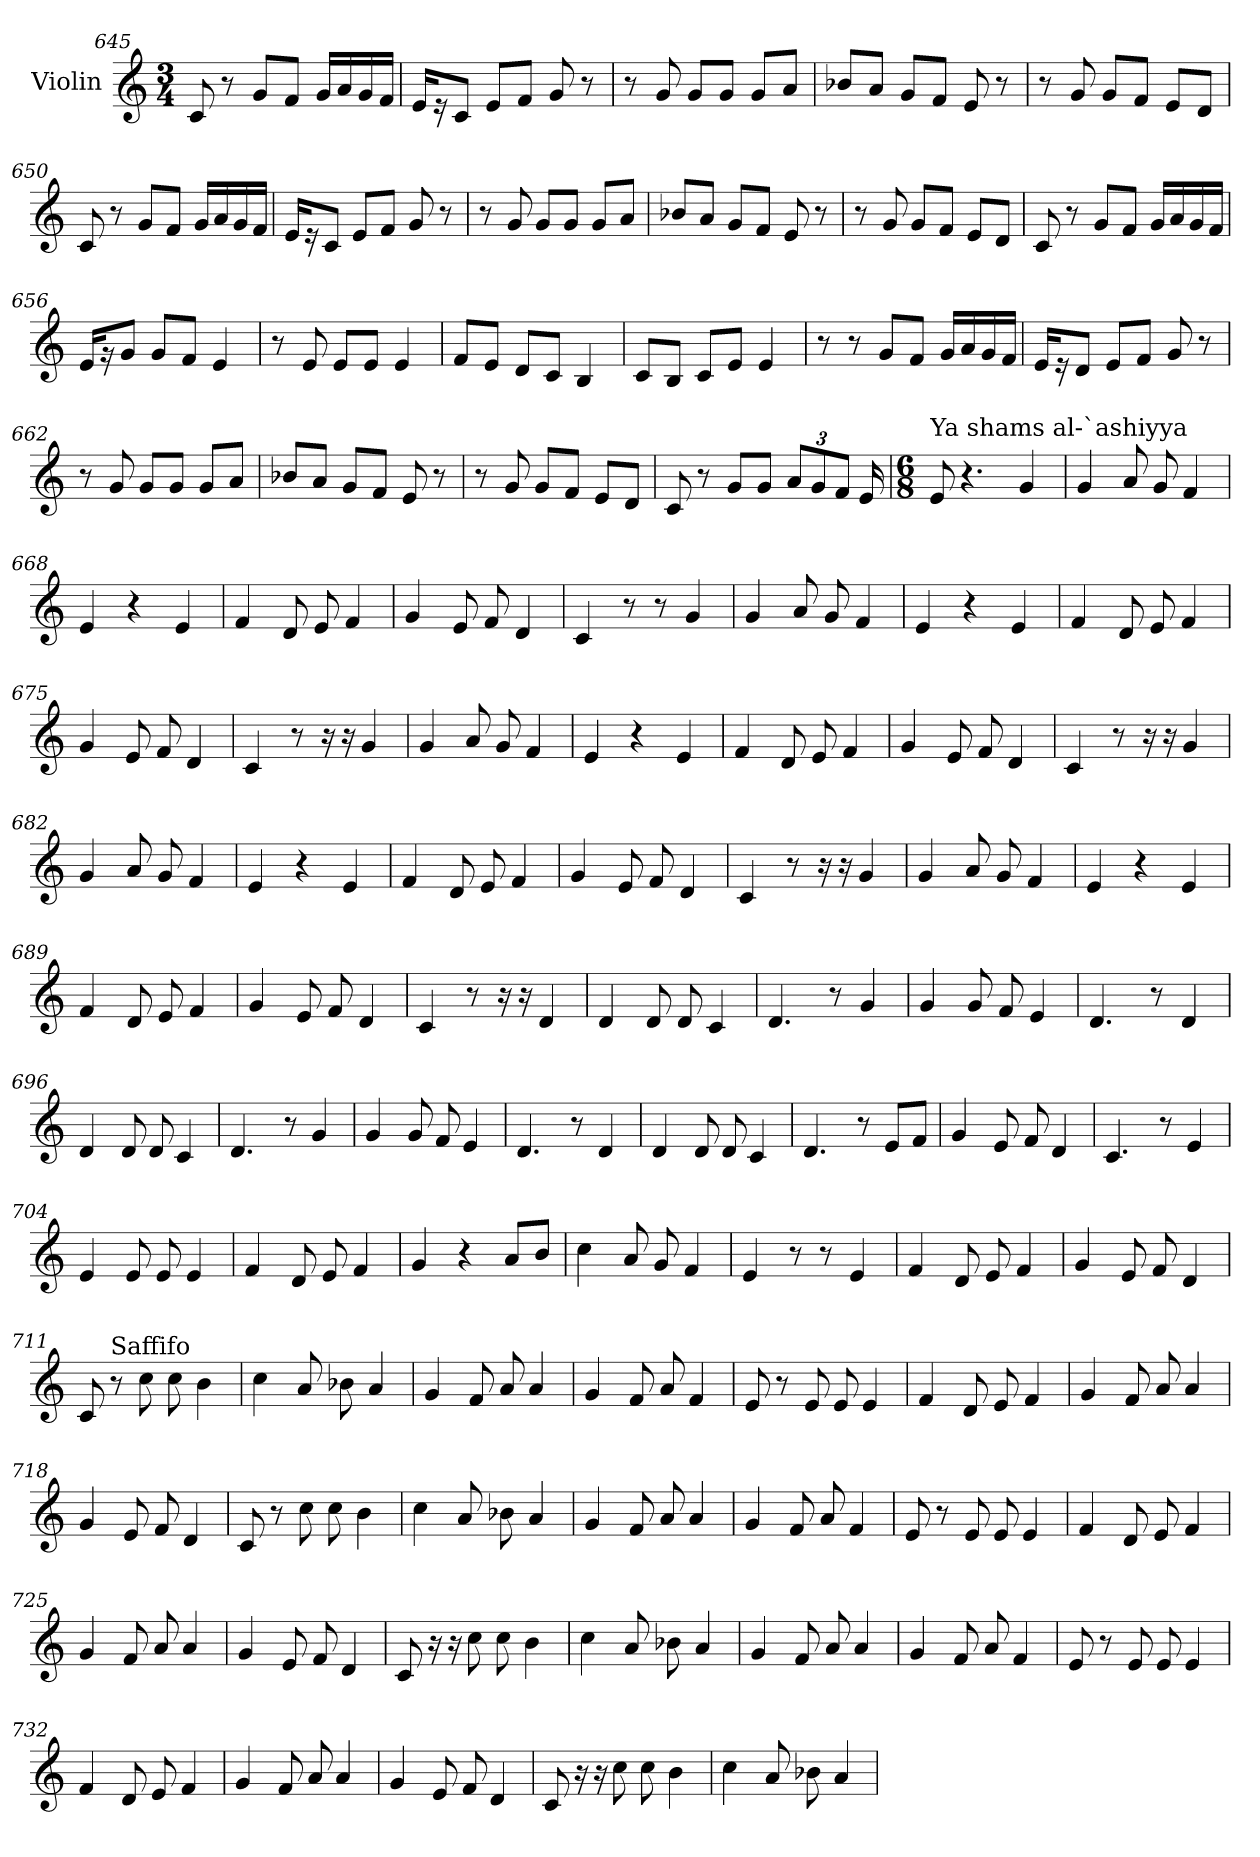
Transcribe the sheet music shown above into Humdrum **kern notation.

**kern
*part1
*staff1
*I"Violin
!!LO:PB:g=z
*clefG2
*k[]
*C:
*M3/4
=645
8c/
8r
8g/L
8f/J
16g/LL
16a/
16g/
16f/JJ
=646
16e/KL
16r
8c/J
8e/L
8f/J
8g/
8r
=647
8r
8g/
8g/L
8g/J
8g/L
8a/J
!!LO:PB:g=z
=648
8b-X/L
8a/J
8g/L
8f/J
8e/
8r
=649
8r
8g/
8g/L
8f/J
8e/L
8d/J
!!LO:PB:g=z
=650
8c/
8r
8g/L
8f/J
16g/LL
16a/
16g/
16f/JJ
=651
16e/KL
16r
8c/J
8e/L
8f/J
8g/
8r
=652
8r
8g/
8g/L
8g/J
8g/L
8a/J
!!LO:PB:g=z
=653
8b-X/L
8a/J
8g/L
8f/J
8e/
8r
=654
8r
8g/
8g/L
8f/J
8e/L
8d/J
!!LO:PB:g=z
=655
8c/
8r
8g/L
8f/J
16g/LL
16a/
16g/
16f/JJ
=656
16e/KL
16r
8g/J
8g/L
8f/J
4e/
=657
8r
8e/
8e/L
8e/J
4e/
=658
8f/L
8e/J
8d/L
8c/J
4B/
!!LO:PB:g=z
=659
8c/L
8B/J
8c/L
8e/J
4e/
=660
8r
8r
8g/L
8f/J
16g/LL
16a/
16g/
16f/JJ
!!LO:PB:g=z
=661
16e/KL
16r
8d/J
8e/L
8f/J
8g/
8r
=662
8r
8g/
8g/L
8g/J
8g/L
8a/J
=663
8b-X/L
8a/J
8g/L
8f/J
8e/
8r
!!LO:PB:g=z
=664
8r
8g/
8g/L
8f/J
8e/L
8d/J
=665
8c/
8r
8g/L
8g/J
*Xbrackettup
12a/LL
12g/
12f/JJ
16e/
=666
*M6/8
*MM120
!LO:TX:a:t=Ya shams al-`ashiyya
8e/
4.r
4g/
=667
4g/
8a/
8g/
4f/
=668
4e/
4r
4e/
=669
4f/
8d/
8e/
4f/
!!LO:PB:g=z
=670
4g/
8e/
8f/
4d/
=671
4c/
8r
8r
4g/
!!LO:PB:g=z
=672
4g/
8a/
8g/
4f/
=673
4e/
4r
4e/
=674
4f/
8d/
8e/
4f/
=675
4g/
8e/
8f/
4d/
!!LO:PB:g=z
=676
4c/
8r
16r
16r
4g/
=677
4g/
8a/
8g/
4f/
=678
4e/
4r
4e/
!!LO:PB:g=z
=679
4f/
8d/
8e/
4f/
=680
4g/
8e/
8f/
4d/
=681
4c/
8r
16r
16r
4g/
=682
4g/
8a/
8g/
4f/
!!LO:PB:g=z
=683
4e/
4r
4e/
=684
4f/
8d/
8e/
4f/
!!LO:PB:g=z
=685
4g/
8e/
8f/
4d/
=686
4c/
8r
16r
16r
4g/
=687
4g/
8a/
8g/
4f/
=688
4e/
4r
4e/
!!LO:PB:g=z
=689
4f/
8d/
8e/
4f/
=690
4g/
8e/
8f/
4d/
!!LO:PB:g=z
=691
4c/
8r
16r
16r
4d/
=692
4d/
8d/
8d/
4c/
=693
4.d/
8r
4g/
=694
4g/
8g/
8f/
4e/
!!LO:PB:g=z
=695
4.d/
8r
4d/
=696
4d/
8d/
8d/
4c/
=697
4.d/
8r
4g/
!!LO:PB:g=z
=698
4g/
8g/
8f/
4e/
=699
4.d/
8r
4d/
=700
4d/
8d/
8d/
4c/
=701
4.d/
8r
8e/L
8f/J
!!LO:PB:g=z
=702
4g/
8e/
8f/
4d/
=703
4.c/
8r
4e/
=704
4e/
8e/
8e/
4e/
!!LO:PB:g=z
=705
4f/
8d/
8e/
4f/
=706
4g/
4r
8a/L
8b/J
=707
4cc\
8a/
8g/
4f/
=708
4e/
8r
8r
4e/
!!LO:PB:g=z
=709
4f/
8d/
8e/
4f/
=710
4g/
8e/
8f/
4d/
!!LO:PB:g=z
=711
8c/
!LO:TX:a:t=Saffifo
8r
8cc\
8cc\
4b\
=712
4cc\
8a/
8b-X\
4a/
=713
4g/
8f/
8a/
4a/
=714
4g/
8f/
8a/
4f/
!!LO:PB:g=z
=715
8e/
8r
8e/
8e/
4e/
=716
4f/
8d/
8e/
4f/
=717
4g/
8f/
8a/
4a/
=718
4g/
8e/
8f/
4d/
=719
8c/
8r
8cc\
8cc\
4b\
!!LO:PB:g=z
=720
4cc\
8a/
8b-X\
4a/
=721
4g/
8f/
8a/
4a/
=722
4g/
8f/
8a/
4f/
!!LO:PB:g=z
=723
8e/
8r
8e/
8e/
4e/
=724
4f/
8d/
8e/
4f/
=725
4g/
8f/
8a/
4a/
!!LO:PB:g=z
=726
4g/
8e/
8f/
4d/
=727
8c/
16r
16r
8cc\
8cc\
4b\
=728
4cc\
8a/
8b-X\
4a/
!!LO:PB:g=z
=729
4g/
8f/
8a/
4a/
=730
4g/
8f/
8a/
4f/
=731
8e/
8r
8e/
8e/
4e/
!!LO:PB:g=z
=732
4f/
8d/
8e/
4f/
=733
4g/
8f/
8a/
4a/
=734
4g/
8e/
8f/
4d/
!!LO:PB:g=z
=735
8c/
16r
16r
8cc\
8cc\
4b\
=736
4cc\
8a/
8b-X\
4a/
=
*-
